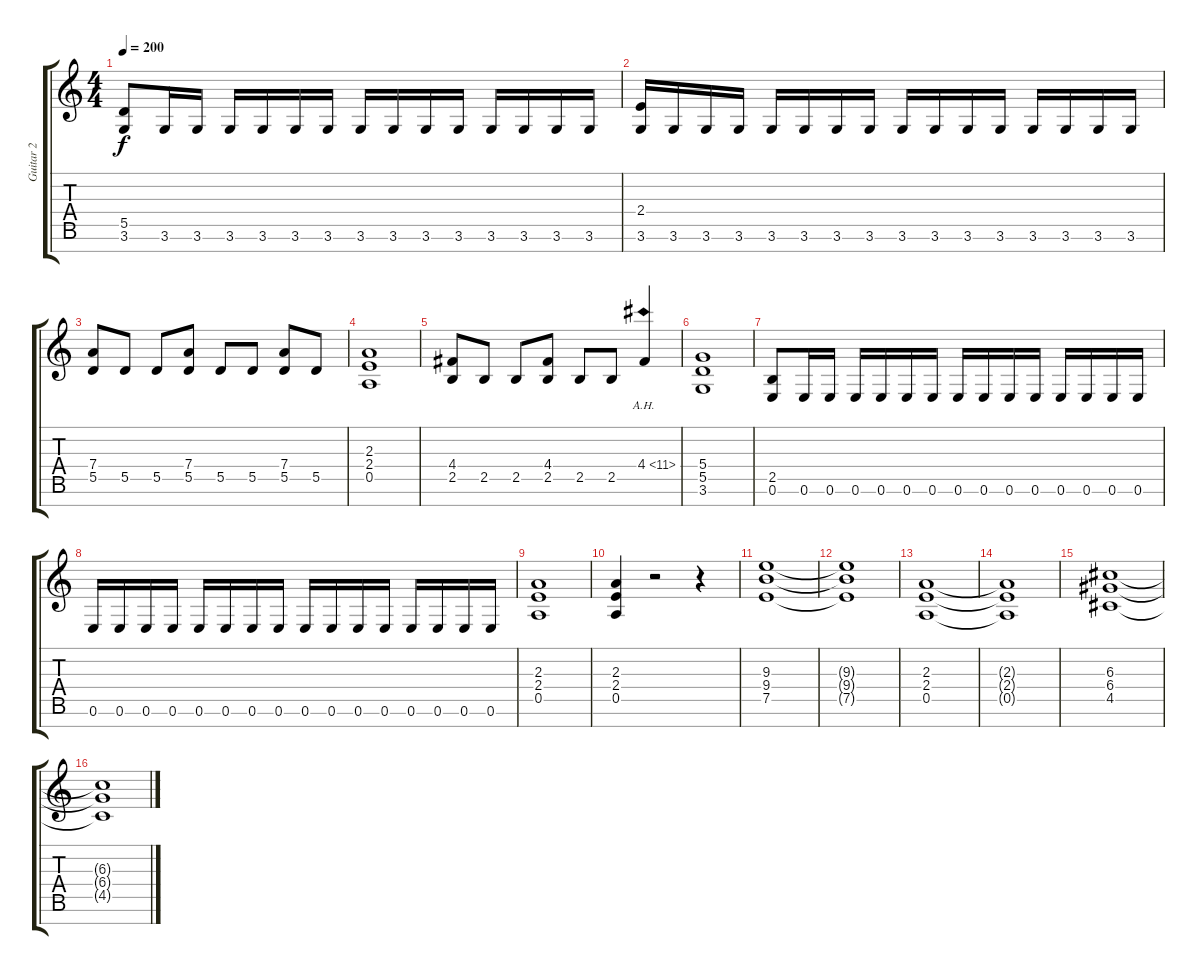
\track ("Guitar 2" "Guitar 2") {instrument distortionguitar}
\staff {score tabs}
\tuning (E4 B3 G3 D3 A2 E2 B1) {hide}
\ts (4 4)
\tempo 200
\clef g2
\ks c
(5.5 3.6).8{dy f} 3.6.16 3.6.16 3.6.16 3.6.16 3.6.16 3.6.16 3.6.16 3.6.16 3.6.16 3.6.16 3.6.16 3.6.16 3.6.16 3.6.16 |
(2.4{t} 3.6).16 3.6.16 3.6.16 3.6.16 3.6.16 3.6.16 3.6.16 3.6.16 3.6.16 3.6.16 3.6.16 3.6.16 3.6.16 3.6.16 3.6.16 3.6.16 |
\section ("" "")
(7.4 5.5).8 5.5.8 5.5.8 (7.4 5.5).8 5.5.8 5.5.8 (7.4 5.5).8 5.5.8 |
(2.3 2.4 0.5).1 |
(4.4 2.5).8 2.5.8 2.5.8 (4.4 2.5).8 2.5.8 2.5.8 4.4{ah 7}.4 |
(5.4 5.5 3.6).1 |
(2.5 0.6).8 0.6.16 0.6.16 0.6.16 0.6.16 0.6.16 0.6.16 0.6.16 0.6.16 0.6.16 0.6.16 0.6.16 0.6.16 0.6.16 0.6.16 |
0.6.16 0.6.16 0.6.16 0.6.16 0.6.16 0.6.16 0.6.16 0.6.16 0.6.16 0.6.16 0.6.16 0.6.16 0.6.16 0.6.16 0.6.16 0.6.16 |
(2.3 2.4 0.5).1 |
(2.3 2.4 0.5).4 r.2 r.4 |
\section ("" "")
(9.3 9.4 7.5).1 |
(9.3{t} 9.4{t} 7.5{t}).1 |
(2.3 2.4 0.5).1 |
(2.3{t} 2.4{t} 0.5{t}).1 |
(6.3 6.4 4.5).1 |
(6.3{t} 6.4{t} 4.5{t}).1
